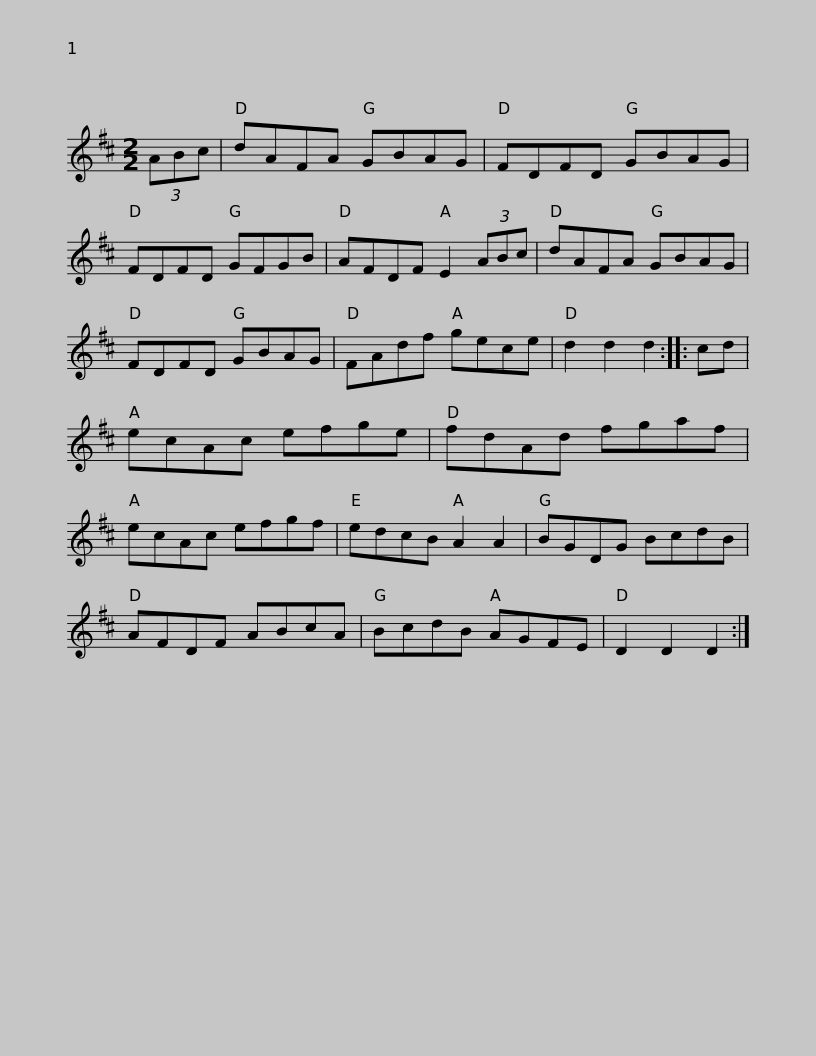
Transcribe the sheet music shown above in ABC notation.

X:1
L:1/8
M:2/2
I:linebreak $
K:D
V:1 treble
V:1
 (3ABc | dAFA GBAG | FDFD GBAG | FDFD GFGB | AFDF E2 (3ABc | %5
 dAFA GBAG |$ FDFD GBAG | FAdf gece | d2 d2 d2 :: cd | %10
 ecAc efge | fdAd fgaf |$ ecAc efgf | edcB A2 A2 | BGDG BcdB | %15
 AFDF ABcA | BcdB AGFE | D2 D2 D2 :| %18
